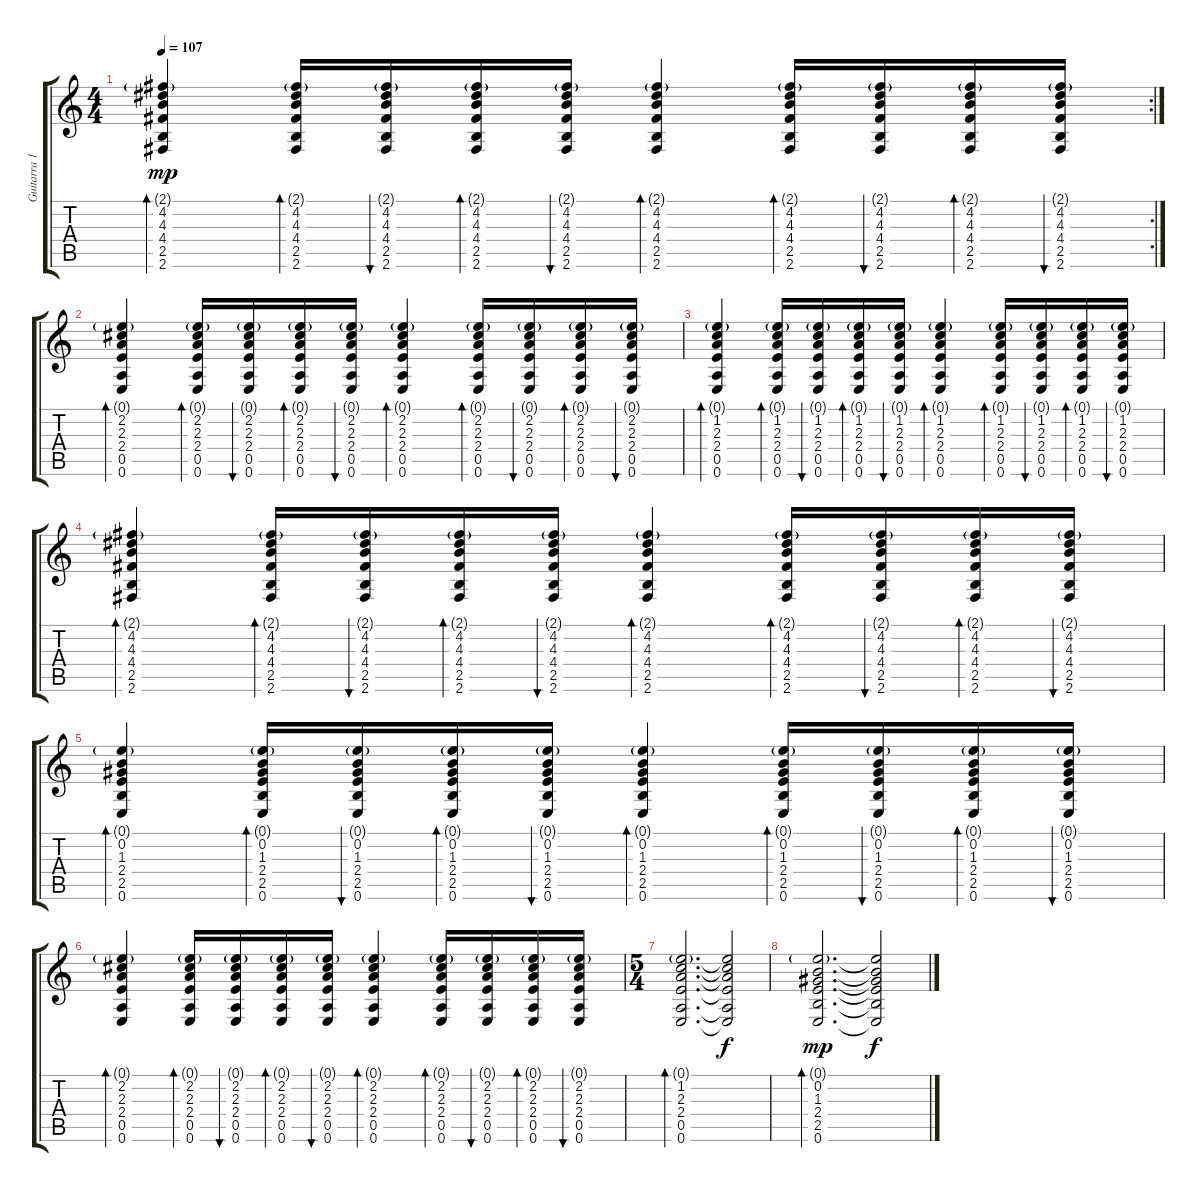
\track ("Guitarra 1" "Guitarra 1") {instrument acousticguitarsteel}
\staff {score tabs}
\tuning (E4 B3 G3 D3 A2 E2) {hide}
\rc 2
\ts (4 4)
\tempo 107
\clef g2
\ks c
(2.1{g} 4.2 4.3 4.4 2.5 2.6).4{bd 60 dy mp} (2.1{g} 4.2 4.3 4.4 2.5 2.6).16{bd 60} (2.1{g} 4.2 4.3 4.4 2.5 2.6).16{bu 60} (2.1{g} 4.2 4.3 4.4 2.5 2.6).16{bd 60} (2.1{g} 4.2 4.3 4.4 2.5 2.6).16{bu 60} (2.1{g} 4.2 4.3 4.4 2.5 2.6).4{bd 60} (2.1{g} 4.2 4.3 4.4 2.5 2.6).16{bd 60} (2.1{g} 4.2 4.3 4.4 2.5 2.6).16{bu 60} (2.1{g} 4.2 4.3 4.4 2.5 2.6).16{bd 60} (2.1{g} 4.2 4.3 4.4 2.5 2.6).16{bu 60} |
(0.1{g} 2.2 2.3 2.4 0.5 0.6).4{bd 60} (0.1{g} 2.2 2.3 2.4 0.5 0.6).16{bd 60} (0.1{g} 2.2 2.3 2.4 0.5 0.6).16{bu 60} (0.1{g} 2.2 2.3 2.4 0.5 0.6).16{bd 60} (0.1{g} 2.2 2.3 2.4 0.5 0.6).16{bu 60} (0.1{g} 2.2 2.3 2.4 0.5 0.6).4{bd 60} (0.1{g} 2.2 2.3 2.4 0.5 0.6).16{bd 60} (0.1{g} 2.2 2.3 2.4 0.5 0.6).16{bu 60} (0.1{g} 2.2 2.3 2.4 0.5 0.6).16{bd 60} (0.1{g} 2.2 2.3 2.4 0.5 0.6).16{bu 60} |
(0.1{g} 1.2 2.3 2.4 0.5 0.6).4{bd 60} (0.1{g} 1.2 2.3 2.4 0.5 0.6).16{bd 60} (0.1{g} 1.2 2.3 2.4 0.5 0.6).16{bu 60} (0.1{g} 1.2 2.3 2.4 0.5 0.6).16{bd 60} (0.1{g} 1.2 2.3 2.4 0.5 0.6).16{bu 60} (0.1{g} 1.2 2.3 2.4 0.5 0.6).4{bd 60} (0.1{g} 1.2 2.3 2.4 0.5 0.6).16{bd 60} (0.1{g} 1.2 2.3 2.4 0.5 0.6).16{bu 60} (0.1{g} 1.2 2.3 2.4 0.5 0.6).16{bd 60} (0.1{g} 1.2 2.3 2.4 0.5 0.6).16{bu 60} |
(2.1{g} 4.2 4.3 4.4 2.5 2.6).4{bd 60} (2.1{g} 4.2 4.3 4.4 2.5 2.6).16{bd 60} (2.1{g} 4.2 4.3 4.4 2.5 2.6).16{bu 60} (2.1{g} 4.2 4.3 4.4 2.5 2.6).16{bd 60} (2.1{g} 4.2 4.3 4.4 2.5 2.6).16{bu 60} (2.1{g} 4.2 4.3 4.4 2.5 2.6).4{bd 60} (2.1{g} 4.2 4.3 4.4 2.5 2.6).16{bd 60} (2.1{g} 4.2 4.3 4.4 2.5 2.6).16{bu 60} (2.1{g} 4.2 4.3 4.4 2.5 2.6).16{bd 60} (2.1{g} 4.2 4.3 4.4 2.5 2.6).16{bu 60} |
(0.1{g} 0.2 1.3 2.4 2.5 0.6).4{bd 60} (0.1{g} 0.2 1.3 2.4 2.5 0.6).16{bd 60} (0.1{g} 0.2 1.3 2.4 2.5 0.6).16{bu 60} (0.1{g} 0.2 1.3 2.4 2.5 0.6).16{bd 60} (0.1{g} 0.2 1.3 2.4 2.5 0.6).16{bu 60} (0.1{g} 0.2 1.3 2.4 2.5 0.6).4{bd 60} (0.1{g} 0.2 1.3 2.4 2.5 0.6).16{bd 60} (0.1{g} 0.2 1.3 2.4 2.5 0.6).16{bu 60} (0.1{g} 0.2 1.3 2.4 2.5 0.6).16{bd 60} (0.1{g} 0.2 1.3 2.4 2.5 0.6).16{bu 60} |
(0.1{g} 2.2 2.3 2.4 0.5 0.6).4{bd 60} (0.1{g} 2.2 2.3 2.4 0.5 0.6).16{bd 60} (0.1{g} 2.2 2.3 2.4 0.5 0.6).16{bu 60} (0.1{g} 2.2 2.3 2.4 0.5 0.6).16{bd 60} (0.1{g} 2.2 2.3 2.4 0.5 0.6).16{bu 60} (0.1{g} 2.2 2.3 2.4 0.5 0.6).4{bd 60} (0.1{g} 2.2 2.3 2.4 0.5 0.6).16{bd 60} (0.1{g} 2.2 2.3 2.4 0.5 0.6).16{bu 60} (0.1{g} 2.2 2.3 2.4 0.5 0.6).16{bd 60} (0.1{g} 2.2 2.3 2.4 0.5 0.6).16{bu 60} |
\ts (5 4)
(0.1{g} 1.2 2.3 2.4 0.5 0.6).2{d bd 120} (0.1{t} 1.2{t} 2.3{t} 2.4{t} 0.5{t} 0.6{t}).2{dy f} |
(0.1{g} 0.2 1.3 2.4 2.5 0.6).2{d bd 240 dy mp} (0.1{t} 0.2{t} 1.3{t} 2.4{t} 2.5{t} 0.6{t}).2{dy f}
